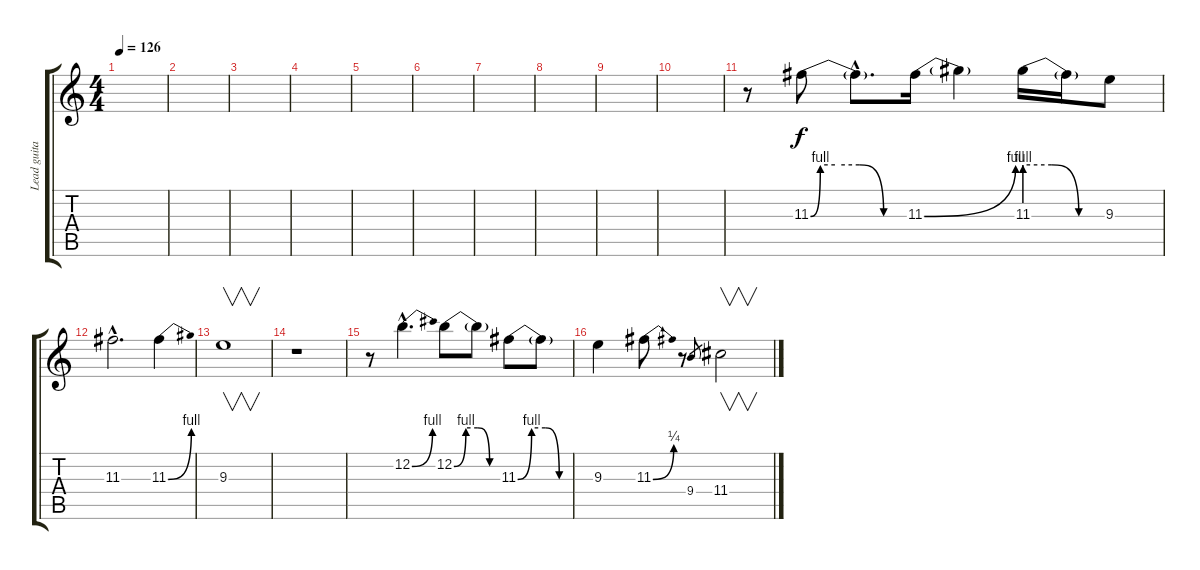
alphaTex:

\track ("Lead guitar (solo)" "Lead guita") {instrument electricguitarjazz}
\staff {score tabs}
\tuning (E4 B3 G3 D3 A2 E2) {hide}
\ts (4 4)
\tempo 126
\clef g2
\ks c
|
|
|
|
|
|
|
|
|
|
r.8 11.3{be (custom 0 0 6 4 15 4 30 4 45 0 60 0)}.8 11.3{hac t}.8{d} 11.3{be (bend 0 0 60 4)}.16 11.3{t}.4 11.3{be (custom 0 4 20 4 40 0 60 0)}.16 11.3{t}.16 9.3.8 |
11.3{hac}.2{d} 11.3{be (bend 0 0 60 4)}.4 |
9.3.1{v} |
r.1 |
r.8 12.2{be (bend 0 0 60 4) hac}.4{d} 12.2{be (custom 0 0 15 4 30 4 45 0 60 0)}.8 12.2{t}.8 11.3{be (custom 0 0 15 4 30 4 45 0 60 0)}.8 11.3{t}.8 |
9.3.4 11.3{be (bend 0 0 60 1)}.8 r.8 9.4.8{gr} 11.4.2{v}
